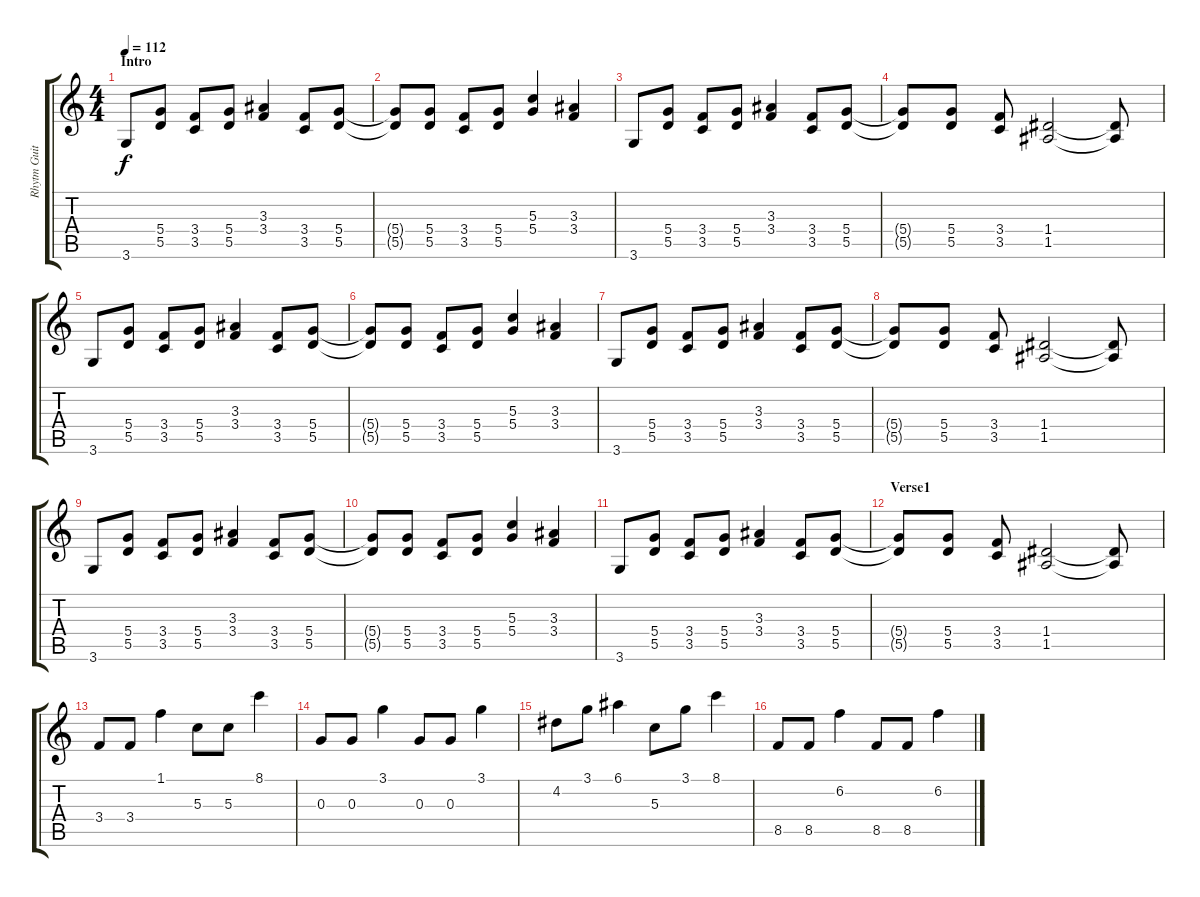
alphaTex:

\track ("Rhytm Guitar" "Rhytm Guit") {instrument distortionguitar}
\staff {score tabs}
\tuning (E4 B3 G3 D3 A2 E2) {hide}
\ts (4 4)
\section ("" "Intro")
\tempo 112
\clef g2
\ks c
3.6.8{dy f instrument distortionguitar} (5.4 5.5).8 (3.4 3.5).8 (5.4 5.5).8 (3.3 3.4).4 (3.4 3.5).8 (5.4 5.5).8 |
(5.4{t} 5.5{t}).8 (5.4 5.5).8 (3.4 3.5).8 (5.4 5.5).8 (5.3 5.4).4 (3.3 3.4).4 |
3.6.8 (5.4 5.5).8 (3.4 3.5).8 (5.4 5.5).8 (3.3 3.4).4 (3.4 3.5).8 (5.4 5.5).8 |
(5.4{t} 5.5{t}).8 (5.4 5.5).8 (3.4 3.5).8 (1.4 1.5).2 (1.4{t} 1.5{t}).8 |
3.6.8 (5.4 5.5).8 (3.4 3.5).8 (5.4 5.5).8 (3.3 3.4).4 (3.4 3.5).8 (5.4 5.5).8 |
(5.4{t} 5.5{t}).8 (5.4 5.5).8 (3.4 3.5).8 (5.4 5.5).8 (5.3 5.4).4 (3.3 3.4).4 |
3.6.8 (5.4 5.5).8 (3.4 3.5).8 (5.4 5.5).8 (3.3 3.4).4 (3.4 3.5).8 (5.4 5.5).8 |
(5.4{t} 5.5{t}).8 (5.4 5.5).8 (3.4 3.5).8 (1.4 1.5).2 (1.4{t} 1.5{t}).8 |
3.6.8 (5.4 5.5).8 (3.4 3.5).8 (5.4 5.5).8 (3.3 3.4).4 (3.4 3.5).8 (5.4 5.5).8 |
(5.4{t} 5.5{t}).8 (5.4 5.5).8 (3.4 3.5).8 (5.4 5.5).8 (5.3 5.4).4 (3.3 3.4).4 |
3.6.8 (5.4 5.5).8 (3.4 3.5).8 (5.4 5.5).8 (3.3 3.4).4 (3.4 3.5).8 (5.4 5.5).8 |
\section ("" "Verse1")
(5.4{t} 5.5{t}).8 (5.4 5.5).8 (3.4 3.5).8 (1.4 1.5).2 (1.4{t} 1.5{t}).8 |
3.4.8 3.4.8 1.1.4 5.3.8 5.3.8 8.1.4 |
0.3.8 0.3.8 3.1.4 0.3.8 0.3.8 3.1.4 |
4.2.8 3.1.8 6.1.4 5.3.8 3.1.8 8.1.4 |
8.5.8 8.5.8 6.2.4 8.5.8 8.5.8 6.2.4
